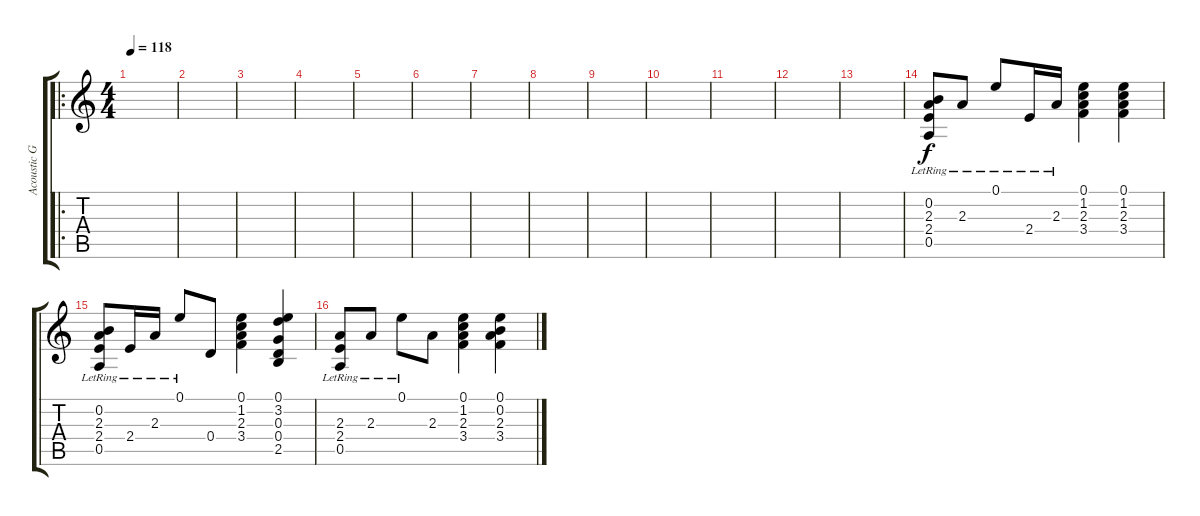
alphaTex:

\track ("Acoustic Guitar (Aydan)" "Acoustic G") {instrument acousticguitarsteel}
\staff {score tabs}
\tuning (E4 B3 G3 D3 A2 E2) {hide}
\ro
\ts (4 4)
\tempo 118
\clef g2
\ks c
|
|
|
|
|
|
|
|
|
|
|
|
|
(0.2{lr} 2.3{lr} 2.4{lr} 0.5{lr}).8 2.3{lr}.8 0.1{lr}.8 2.4{lr}.16 2.3{lr}.16 (0.1 1.2 2.3 3.4).4 (0.1 1.2 2.3 3.4).4 |
(0.2{lr} 2.3{lr} 2.4{lr} 0.5{lr}).8 2.4{lr}.16 2.3{lr}.16 0.1{lr}.8 0.4.8 (0.1 1.2 2.3 3.4).4 (0.1 3.2 0.3 0.4 2.5).4 |
(2.3{lr} 2.4{lr} 0.5{lr}).8 2.3{lr}.8 0.1{lr}.8 2.3.8 (0.1 1.2 2.3 3.4).4 (0.1 0.2 2.3 3.4).4
